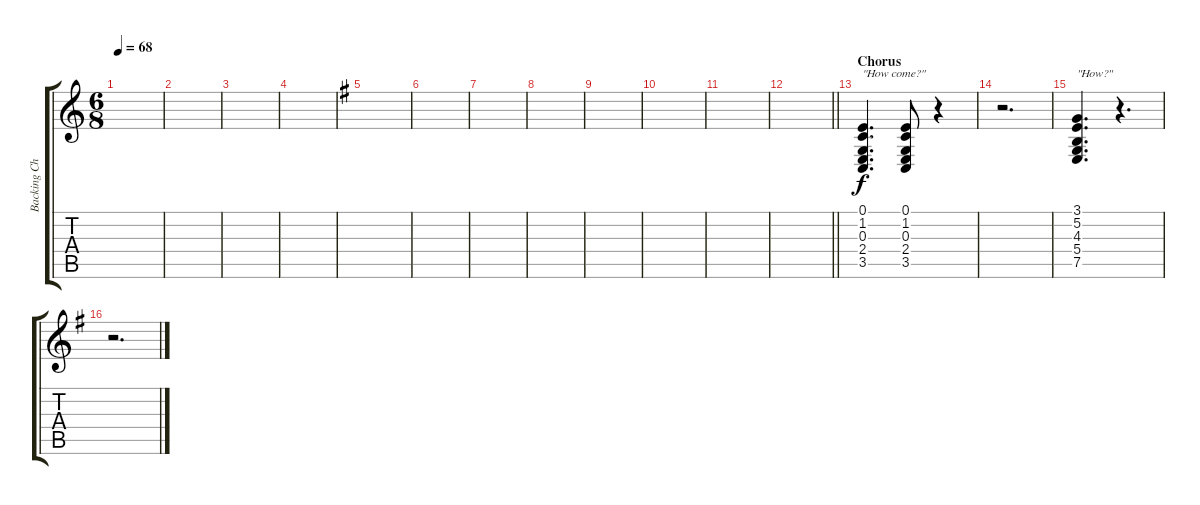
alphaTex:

\track ("Backing Choir (Band)" "Backing Ch") {instrument synthvoice}
\staff {score tabs}
\tuning (E4 B3 G3 D3 A2 E2) {hide}
\ts (6 8)
\tempo 68
\clef g2
\ks aminor
|
|
|
|
\ks eminor
|
|
|
|
|
|
|
\barLineRight lightlight
|
\section ("" "Chorus")
(0.1 1.2 0.3 2.4 3.5).4{d txt "\"How come?\""} (0.1 1.2 0.3 2.4 3.5).8 r.4 |
r.2{d} |
(3.1 5.2 4.3 5.4 7.5).4{d txt "\"How?\""} r.4{d} |
r.2{d}
